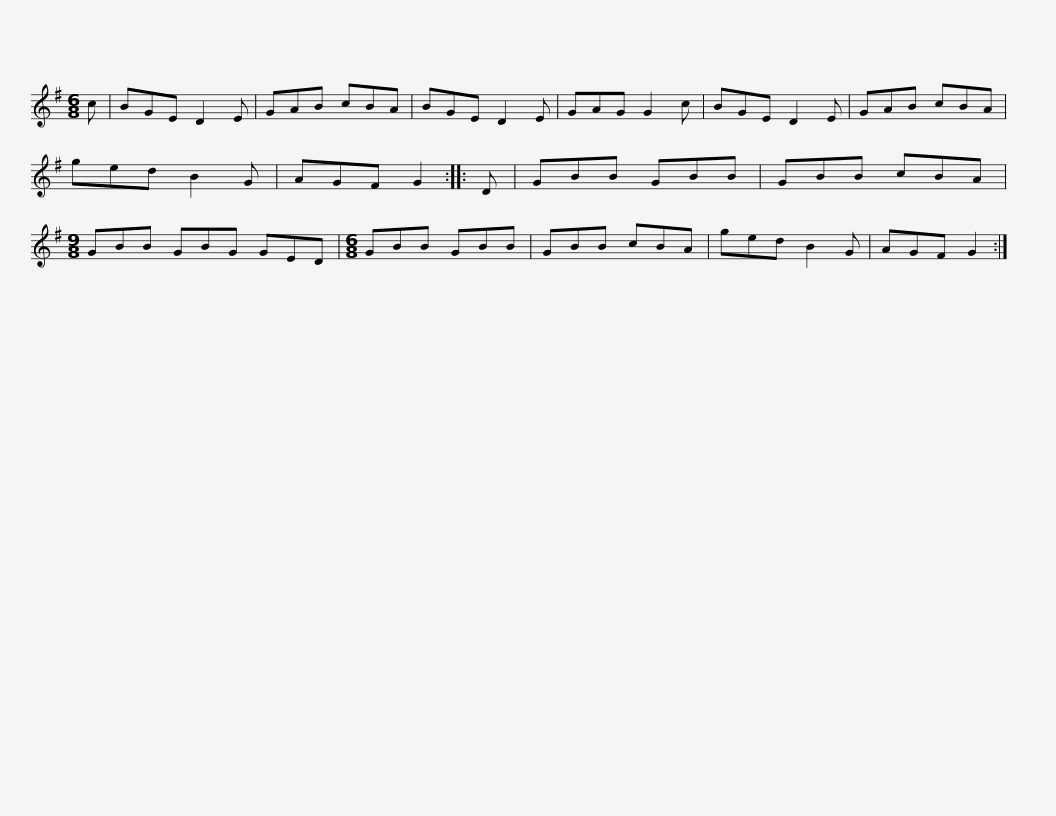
X:1
L:1/8
M:6/8
I:linebreak $
K:G
V:1 treble
V:1
 c | BGE D2 E | GAB cBA | BGE D2 E | GAG G2 c | %5
 BGE D2 E | GAB cBA | ged B2 G |$ AGF G2 :: D | %10
 GBB GBB | GBB cBA |[M:9/8] GBB GBG GED |[M:6/8] GBB GBB | GBB cBA |$ %15
 ged B2 G | AGF G2 :| %17
